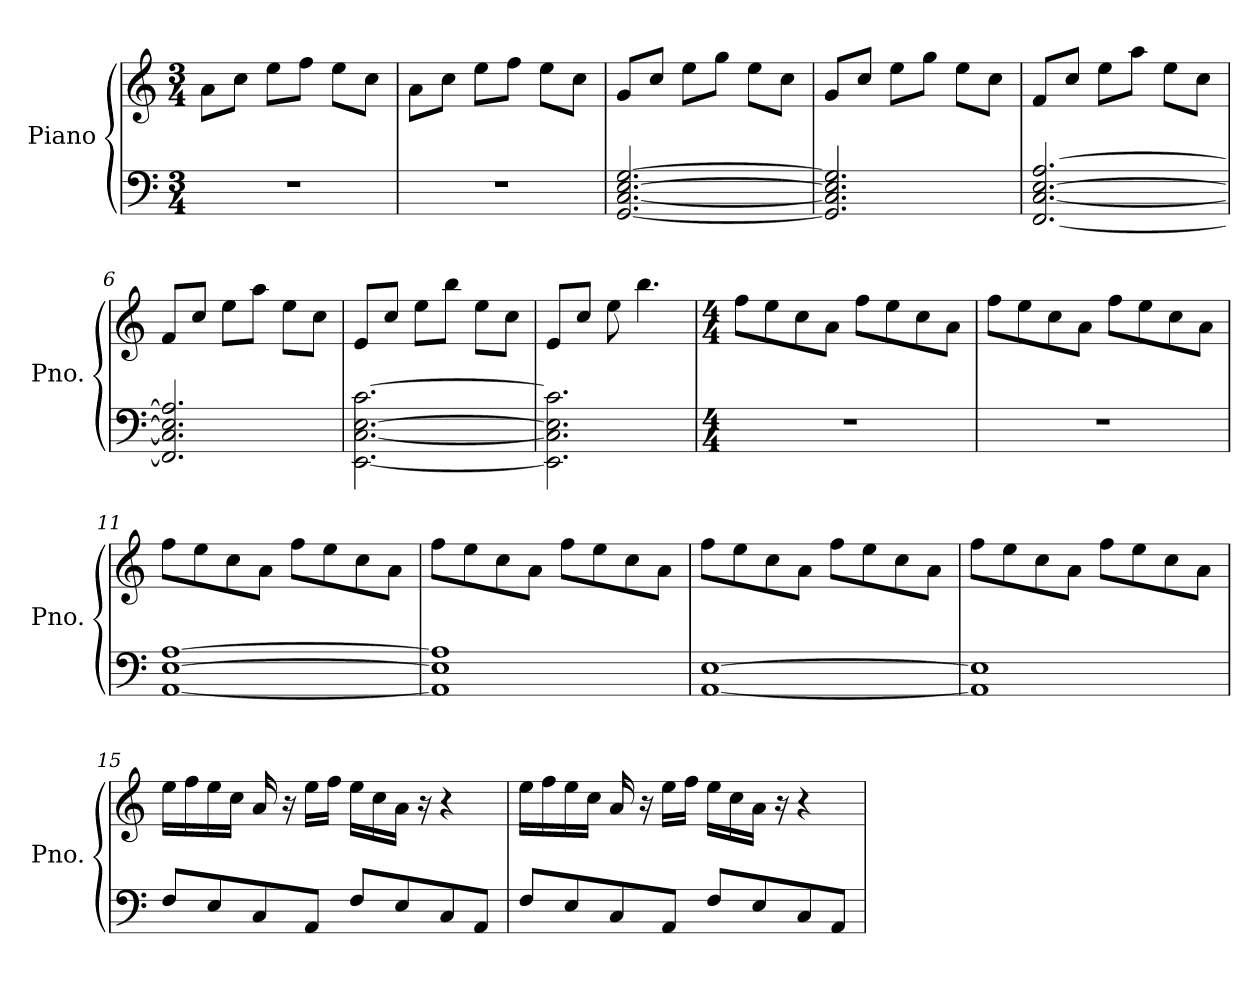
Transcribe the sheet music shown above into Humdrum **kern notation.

**kern	**kern
*part1	*part1
*staff2	*staff1
*I"Piano	*
*I'Pno.	*
*clefF4	*clefG2
*k[]	*k[]
*M3/4	*M3/4
=1	=1
2.r	8a\L
.	8cc\J
.	8ee\L
.	8ff\J
.	8ee\L
.	8cc\J
=2	=2
2.r	8a\L
.	8cc\J
*	*MM80
.	8ee\L
.	8ff\J
.	8ee\L
.	8cc\J
=3	=3
*	*MM90
[2.GG/ [2.C/ [2.E/ [2.G/	8g/L
.	8cc/J
.	8ee\L
.	8gg\J
.	8ee\L
.	8cc\J
=4	=4
2.GG/] 2.C/] 2.E/] 2.G/]	8g/L
.	8cc/J
*	*MM100
.	8ee\L
.	8gg\J
.	8ee\L
.	8cc\J
=5	=5
[2.FF/ [2.C/ [2.E/ [2.A/	8f/L
.	8cc/J
.	8ee\L
.	8aa\J
.	8ee\L
.	8cc\J
=6	=6
2.FF/] 2.C/] 2.E/] 2.A/]	8f/L
.	8cc/J
.	8ee\L
.	8aa\J
.	8ee\L
.	8cc\J
=7	=7
[2.EE\ [2.C\ [2.E\ [2.c\	8e/L
.	8cc/J
.	8ee\L
.	8bb\J
.	8ee\L
.	8cc\J
!!LO:LB:g=z
=8	=8
*	*MM80
2.EE\] 2.C\] 2.E\] 2.c\]	8e/L
.	8cc/J
.	8ee\
.	4.bb\
=9	=9
*M4/4	*M4/4
*	*MM150
1r	8ff\L
.	8ee\
.	8cc\
.	8a\J
.	8ff\L
.	8ee\
.	8cc\
.	8a\J
=10	=10
1r	8ff\L
.	8ee\
.	8cc\
.	8a\J
.	8ff\L
.	8ee\
.	8cc\
.	8a\J
=11	=11
[1AA [1E [1A	8ff\L
.	8ee\
.	8cc\
.	8a\J
.	8ff\L
.	8ee\
.	8cc\
.	8a\J
=12	=12
1AA] 1E] 1A]	8ff\L
.	8ee\
.	8cc\
.	8a\J
.	8ff\L
.	8ee\
.	8cc\
.	8a\J
=13	=13
*	*MM120
[1AA [1E	8ff\L
.	8ee\
.	8cc\
.	8a\J
.	8ff\L
.	8ee\
.	8cc\
.	8a\J
!!LO:LB:g=z
=14	=14
1AA] 1E]	8ff\L
.	8ee\
.	8cc\
.	8a\J
*	*MM80
.	8ff\L
.	8ee\
.	8cc\
.	8a\J
=15	=15
*	*MM150
8F/L	16ee\LL
.	16ff\
8E/	16ee\
.	16cc\JJ
8C/	16a/
.	16r
8AA/J	16ee\LL
.	16ff\JJ
8F/L	16ee\LL
.	16cc\
8E/	16a\JJ
.	16r
8C/	4r
8AA/J	.
=16	=16
8F/L	16ee\LL
.	16ff\
8E/	16ee\
.	16cc\JJ
8C/	16a/
.	16r
8AA/J	16ee\LL
.	16ff\JJ
8F/L	16ee\LL
.	16cc\
8E/	16a\JJ
.	16r
8C/	4r
8AA/J	.
=	=
*-	*-
